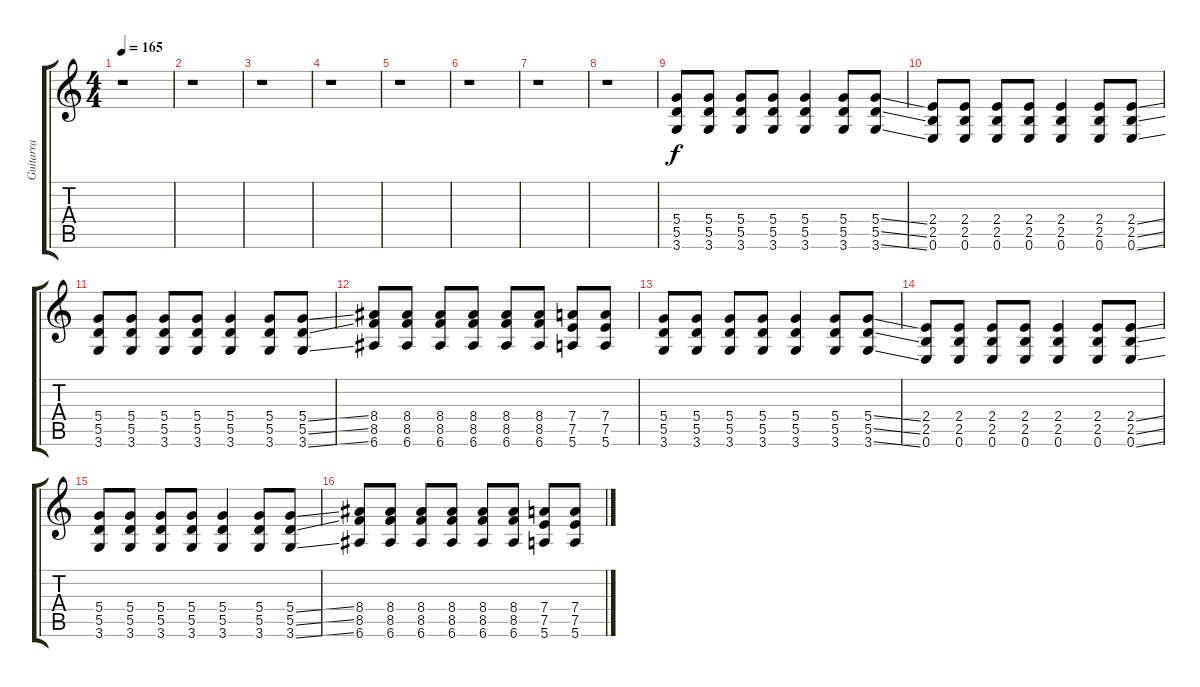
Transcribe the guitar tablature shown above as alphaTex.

\track ("Guitarra" "Guitarra") {instrument overdrivenguitar}
\staff {score tabs}
\tuning (E4 B3 G3 D3 A2 E2) {hide}
\ts (4 4)
\tempo 165
\clef g2
\ks c
r.1{dy f} |
r.1 |
r.1 |
r.1 |
r.1 |
r.1 |
r.1 |
r.1 |
(5.4 5.5 3.6).8{volume 11 instrument overdrivenguitar} (5.4 5.5 3.6).8 (5.4 5.5 3.6).8 (5.4 5.5 3.6).8 (5.4 5.5 3.6).4 (5.4 5.5 3.6).8 (5.4{ss} 5.5{ss} 3.6{ss}).8 |
(2.4 2.5 0.6).8 (2.4 2.5 0.6).8 (2.4 2.5 0.6).8 (2.4 2.5 0.6).8 (2.4 2.5 0.6).4 (2.4 2.5 0.6).8 (2.4{ss} 2.5{ss} 0.6{ss}).8 |
(5.4 5.5 3.6).8 (5.4 5.5 3.6).8 (5.4 5.5 3.6).8 (5.4 5.5 3.6).8 (5.4 5.5 3.6).4 (5.4 5.5 3.6).8 (5.4{ss} 5.5{ss} 3.6{ss}).8 |
(8.4 8.5 6.6).8 (8.4 8.5 6.6).8 (8.4 8.5 6.6).8 (8.4 8.5 6.6).8 (8.4 8.5 6.6).8 (8.4 8.5 6.6).8 (7.4 7.5 5.6).8 (7.4 7.5 5.6).8 |
(5.4 5.5 3.6).8{volume 11} (5.4 5.5 3.6).8 (5.4 5.5 3.6).8 (5.4 5.5 3.6).8 (5.4 5.5 3.6).4 (5.4 5.5 3.6).8 (5.4{ss} 5.5{ss} 3.6{ss}).8 |
(2.4 2.5 0.6).8 (2.4 2.5 0.6).8 (2.4 2.5 0.6).8 (2.4 2.5 0.6).8 (2.4 2.5 0.6).4 (2.4 2.5 0.6).8 (2.4{ss} 2.5{ss} 0.6{ss}).8 |
(5.4 5.5 3.6).8 (5.4 5.5 3.6).8 (5.4 5.5 3.6).8 (5.4 5.5 3.6).8 (5.4 5.5 3.6).4 (5.4 5.5 3.6).8 (5.4{ss} 5.5{ss} 3.6{ss}).8 |
(8.4 8.5 6.6).8 (8.4 8.5 6.6).8 (8.4 8.5 6.6).8 (8.4 8.5 6.6).8 (8.4 8.5 6.6).8 (8.4 8.5 6.6).8 (7.4 7.5 5.6).8 (7.4 7.5 5.6).8
